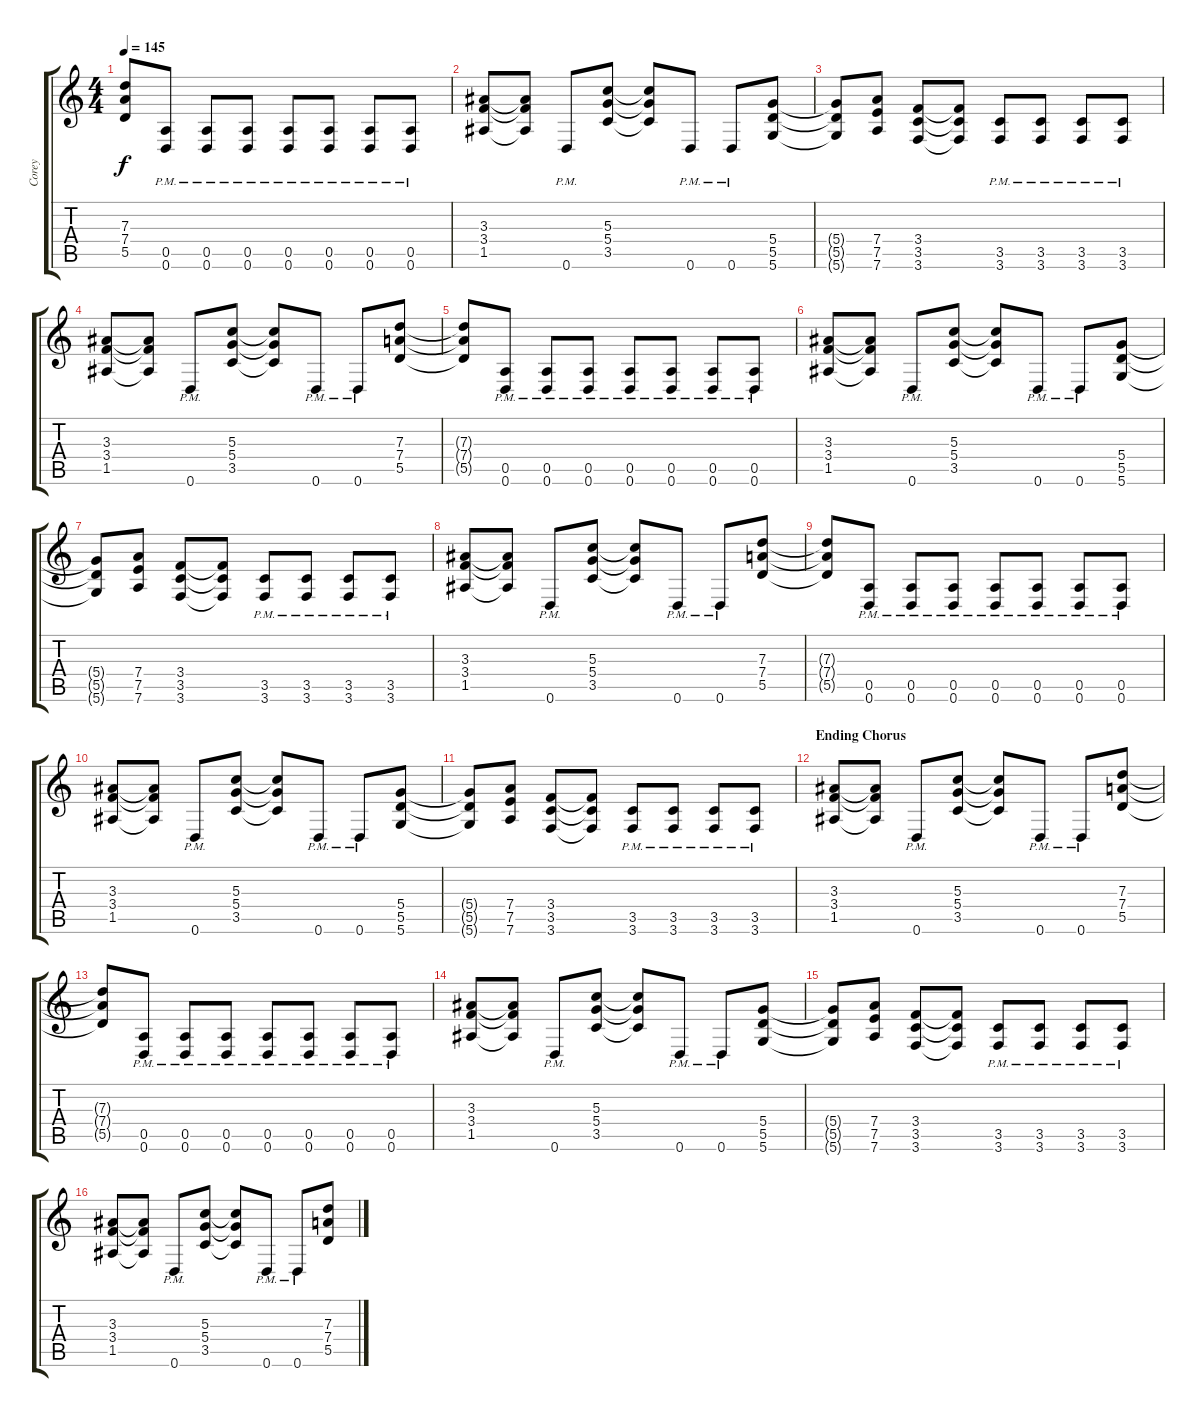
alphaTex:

\track ("Corey" "Corey") {instrument distortionguitar}
\staff {score tabs}
\tuning (E4 B3 G3 D3 A2 D2) {hide}
\ts (4 4)
\tempo 145
\clef g2
\ks c
(7.3{t} 7.4{t} 5.5{t}).8{dy f} (0.5{pm} 0.6{pm}).8 (0.5{pm} 0.6{pm}).8 (0.5{pm} 0.6{pm}).8 (0.5{pm} 0.6{pm}).8 (0.5{pm} 0.6{pm}).8 (0.5{pm} 0.6{pm}).8 (0.5{pm} 0.6{pm}).8 |
(3.3 3.4 1.5).8 (3.3{t} 3.4{t} 1.5{t}).8 0.6{pm}.8 (5.3 5.4 3.5).8 (5.3{t} 5.4{t} 3.5{t}).8 0.6{pm}.8 0.6{pm}.8 (5.4 5.5 5.6).8 |
(5.4{t} 5.5{t} 5.6{t}).8 (7.4 7.5 7.6).8 (3.4 3.5 3.6).8 (3.4{t} 3.5{t} 3.6{t}).8 (3.5{pm} 3.6{pm}).8 (3.5{pm} 3.6{pm}).8 (3.5{pm} 3.6{pm}).8 (3.5{pm} 3.6{pm}).8 |
(3.3 3.4 1.5).8 (3.3{t} 3.4{t} 1.5{t}).8 0.6{pm}.8 (5.3 5.4 3.5).8 (5.3{t} 5.4{t} 3.5{t}).8 0.6{pm}.8 0.6{pm}.8 (7.3 7.4 5.5).8 |
(7.3{t} 7.4{t} 5.5{t}).8 (0.5{pm} 0.6{pm}).8 (0.5{pm} 0.6{pm}).8 (0.5{pm} 0.6{pm}).8 (0.5{pm} 0.6{pm}).8 (0.5{pm} 0.6{pm}).8 (0.5{pm} 0.6{pm}).8 (0.5{pm} 0.6{pm}).8 |
(3.3 3.4 1.5).8 (3.3{t} 3.4{t} 1.5{t}).8 0.6{pm}.8 (5.3 5.4 3.5).8 (5.3{t} 5.4{t} 3.5{t}).8 0.6{pm}.8 0.6{pm}.8 (5.4 5.5 5.6).8 |
(5.4{t} 5.5{t} 5.6{t}).8 (7.4 7.5 7.6).8 (3.4 3.5 3.6).8 (3.4{t} 3.5{t} 3.6{t}).8 (3.5{pm} 3.6{pm}).8 (3.5{pm} 3.6{pm}).8 (3.5{pm} 3.6{pm}).8 (3.5{pm} 3.6{pm}).8 |
(3.3 3.4 1.5).8 (3.3{t} 3.4{t} 1.5{t}).8 0.6{pm}.8 (5.3 5.4 3.5).8 (5.3{t} 5.4{t} 3.5{t}).8 0.6{pm}.8 0.6{pm}.8 (7.3 7.4 5.5).8 |
(7.3{t} 7.4{t} 5.5{t}).8 (0.5{pm} 0.6{pm}).8 (0.5{pm} 0.6{pm}).8 (0.5{pm} 0.6{pm}).8 (0.5{pm} 0.6{pm}).8 (0.5{pm} 0.6{pm}).8 (0.5{pm} 0.6{pm}).8 (0.5{pm} 0.6{pm}).8 |
(3.3 3.4 1.5).8 (3.3{t} 3.4{t} 1.5{t}).8 0.6{pm}.8 (5.3 5.4 3.5).8 (5.3{t} 5.4{t} 3.5{t}).8 0.6{pm}.8 0.6{pm}.8 (5.4 5.5 5.6).8 |
(5.4{t} 5.5{t} 5.6{t}).8 (7.4 7.5 7.6).8 (3.4 3.5 3.6).8 (3.4{t} 3.5{t} 3.6{t}).8 (3.5{pm} 3.6{pm}).8 (3.5{pm} 3.6{pm}).8 (3.5{pm} 3.6{pm}).8 (3.5{pm} 3.6{pm}).8 |
\section ("" "Ending Chorus")
(3.3 3.4 1.5).8 (3.3{t} 3.4{t} 1.5{t}).8 0.6{pm}.8 (5.3 5.4 3.5).8 (5.3{t} 5.4{t} 3.5{t}).8 0.6{pm}.8 0.6{pm}.8 (7.3 7.4 5.5).8 |
(7.3{t} 7.4{t} 5.5{t}).8 (0.5{pm} 0.6{pm}).8 (0.5{pm} 0.6{pm}).8 (0.5{pm} 0.6{pm}).8 (0.5{pm} 0.6{pm}).8 (0.5{pm} 0.6{pm}).8 (0.5{pm} 0.6{pm}).8 (0.5{pm} 0.6{pm}).8 |
(3.3 3.4 1.5).8 (3.3{t} 3.4{t} 1.5{t}).8 0.6{pm}.8 (5.3 5.4 3.5).8 (5.3{t} 5.4{t} 3.5{t}).8 0.6{pm}.8 0.6{pm}.8 (5.4 5.5 5.6).8 |
(5.4{t} 5.5{t} 5.6{t}).8 (7.4 7.5 7.6).8 (3.4 3.5 3.6).8 (3.4{t} 3.5{t} 3.6{t}).8 (3.5{pm} 3.6{pm}).8 (3.5{pm} 3.6{pm}).8 (3.5{pm} 3.6{pm}).8 (3.5{pm} 3.6{pm}).8 |
(3.3 3.4 1.5).8 (3.3{t} 3.4{t} 1.5{t}).8 0.6{pm}.8 (5.3 5.4 3.5).8 (5.3{t} 5.4{t} 3.5{t}).8 0.6{pm}.8 0.6{pm}.8 (7.3 7.4 5.5).8
